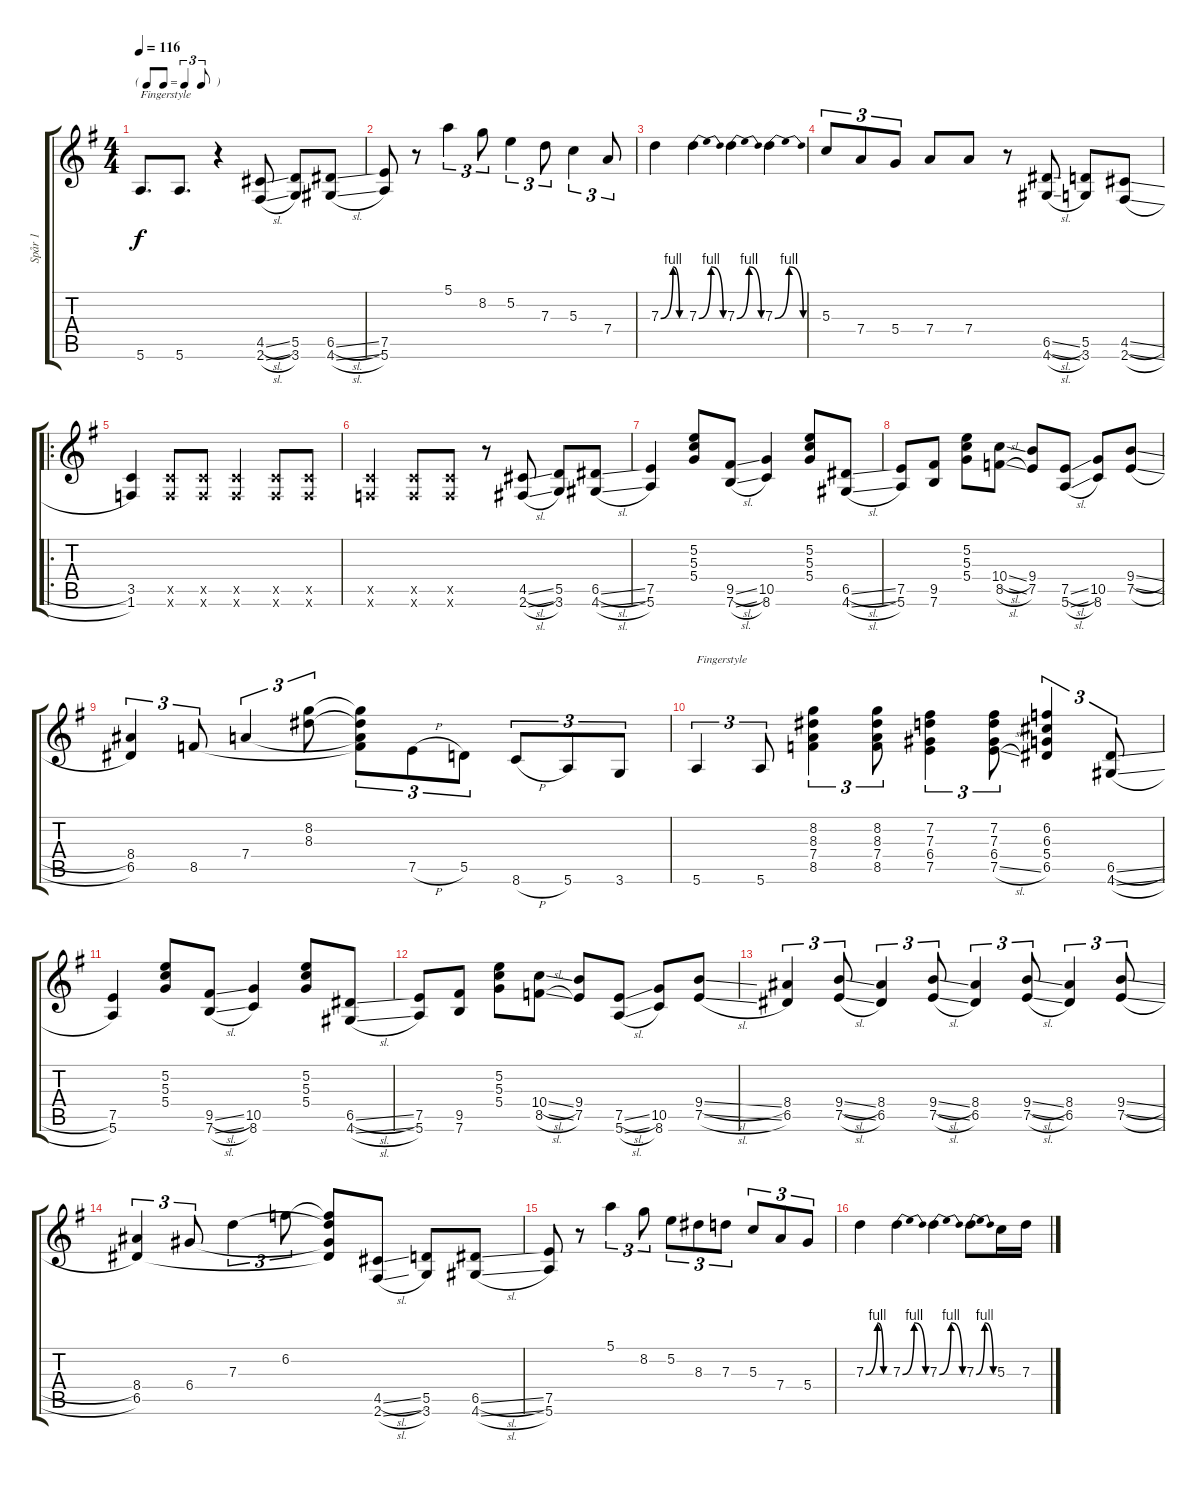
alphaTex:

\track ("Spår 1" "Spår 1") {instrument acousticguitarnylon}
\staff {score tabs}
\tuning (E4 B3 G3 D3 A2 E2) {hide}
\ts (4 4)
\tf triplet8th
\tempo 116
\clef g2
\ks g
5.6.8{d txt "Fingerstyle" dy f} 5.6.8{d} r.4 (4.5{sl} 2.6{sl}).8 (5.5 3.6).8 (6.5{sl} 4.6{sl}).8 |
(7.5 5.6).8 r.8 5.1.4{tu (3 2)} 8.2.8{tu (3 2)} 5.2.4{tu (3 2)} 7.3.8{tu (3 2)} 5.3.4{tu (3 2)} 7.4.8{tu (3 2)} |
7.3{be (custom 0 0 30 4 46 0 60 0)}.4 7.3{be (bendrelease 0 0 30 4 30 4 60 0)}.4 7.3{be (bendrelease 0 0 28 4 28 4 60 0)}.4 7.3{be (bendrelease 0 0 30 4 30 4 60 0)}.4 |
5.3.8{tu (3 2)} 7.4.8{tu (3 2)} 5.4.8{tu (3 2)} 7.4.8 7.4.8 r.8 (6.5{sl} 4.6{sl}).8 (5.5 3.6).8 (4.5{sl} 2.6{sl}).8 |
\ro
(3.5 1.6).4 (3.5{x} 1.6{x}).8 (3.5{x} 1.6{x}).8 (3.5{x} 1.6{x}).4 (3.5{x} 1.6{x}).8 (3.5{x} 1.6{x}).8 |
(3.5{x} 1.6{x}).4 (3.5{x} 1.6{x}).8 (3.5{x} 1.6{x}).8 r.8 (4.5{sl} 2.6{sl}).8 (5.5 3.6).8 (6.5{sl} 4.6{sl}).8 |
(7.5 5.6).4 (5.2 5.3 5.4).8 (9.5{sl} 7.6{sl}).8 (10.5 8.6).4 (5.2 5.3 5.4).8 (6.5{sl} 4.6{sl}).8 |
(7.5 5.6).8 (9.5 7.6).8 (5.2 5.3 5.4).8 (10.4{sl} 8.5{sl}).8 (9.4 7.5).8 (7.5{sl} 5.6{sl}).8 (10.5 8.6).8 (9.4{sl} 7.5{sl}).8 |
(8.4 6.5).4{tu (3 2)} 8.5.8{tu (3 2)} 7.4.4{tu (3 2)} (8.2 8.3).8{tu (3 2)} (8.2{t} 8.3{t} 7.4{t} 8.5{t}).8{tu (3 2)} 7.5{h}.8{tu (3 2)} 5.5.8{tu (3 2)} 8.6{h}.8{tu (3 2)} 5.6.8{tu (3 2)} 3.6.8{tu (3 2)} |
5.6.4{tu (3 2) txt "Fingerstyle"} 5.6.8{tu (3 2)} (8.2 8.3 7.4 8.5).4{tu (3 2)} (8.2 8.3 7.4 8.5).8{tu (3 2)} (7.2 7.3 6.4 7.5).4{tu (3 2)} (7.2 7.3 6.4 7.5{sl}).8{tu (3 2)} (6.2 6.3 5.4 6.5).4{tu (3 2)} (6.5{sl} 4.6{sl}).8{tu (3 2)} |
(7.5 5.6).4 (5.2 5.3 5.4).8 (9.5{sl} 7.6{sl}).8 (10.5 8.6).4 (5.2 5.3 5.4).8 (6.5{sl} 4.6{sl}).8 |
(7.5 5.6).8 (9.5 7.6).8 (5.2 5.3 5.4).8 (10.4{sl} 8.5{sl}).8 (9.4 7.5).8 (7.5{sl} 5.6{sl}).8 (10.5 8.6).8 (9.4{sl} 7.5{sl}).8 |
(8.4 6.5).4{tu (3 2)} (9.4{sl} 7.5{sl}).8{tu (3 2)} (8.4 6.5).4{tu (3 2)} (9.4{sl} 7.5{sl}).8{tu (3 2)} (8.4 6.5).4{tu (3 2)} (9.4{sl} 7.5{sl}).8{tu (3 2)} (8.4 6.5).4{tu (3 2)} (9.4{sl} 7.5{sl}).8{tu (3 2)} |
(8.4 6.5).4{tu (3 2)} 6.4.8{tu (3 2)} 7.3.4{tu (3 2)} 6.2.8{tu (3 2)} (6.2{t} 7.3{t} 6.4{t} 6.5{t}).8 (4.5{sl} 2.6{sl}).8 (5.5 3.6).8 (6.5{sl} 4.6{sl}).8 |
(7.5 5.6).8 r.8 5.1.4{tu (3 2)} 8.2.8{tu (3 2)} 5.2.8{tu (3 2)} 8.3.8{tu (3 2)} 7.3.8{tu (3 2)} 5.3.8{tu (3 2)} 7.4.8{tu (3 2)} 5.4.8{tu (3 2)} |
7.3{be (custom 0 0 30 4 46 0 60 0)}.4 7.3{be (bendrelease 0 0 30 4 30 4 60 0)}.4 7.3{be (bendrelease 0 0 28 4 28 4 60 0)}.4 7.3{be (bendrelease 0 0 30 4 30 4 60 0)}.8 5.3.16 7.3.16
